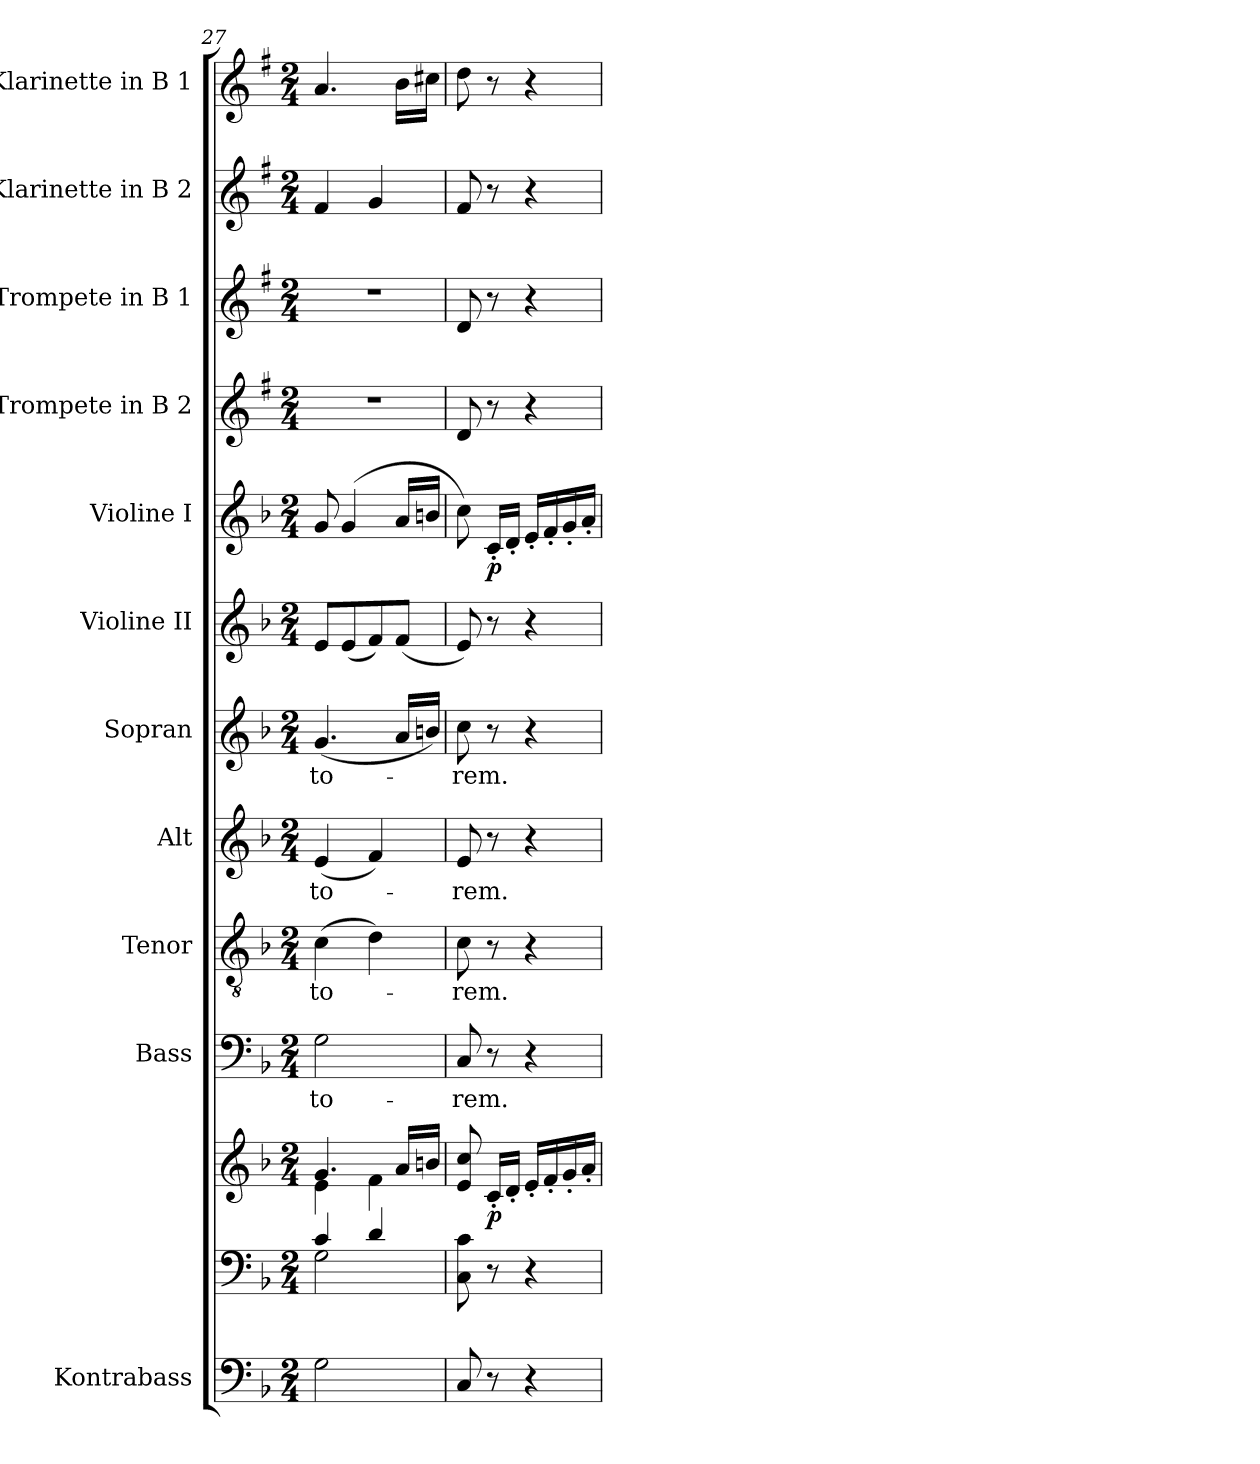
**kern	**kern	**kern	**dynam	**kern	**text	**kern	**text	**kern	**text	**kern	**text	**kern	**kern	**dynam	**kern	**kern	**kern	**kern
*part12	*part11	*part11	*part11	*part10	*part10	*part9	*part9	*part8	*part8	*part7	*part7	*part6	*part5	*part5	*part4	*part3	*part2	*part1
*staff13	*staff12	*staff11	*staff11/12	*staff10	*staff10	*staff9	*staff9	*staff8	*staff8	*staff7	*staff7	*staff6	*staff5	*staff5	*staff4	*staff3	*staff2	*staff1
*I"Kontrabass	*	*	*	*I"Bass	*	*I"Tenor	*	*I"Alt	*	*I"Sopran	*	*I"Violine II	*I"Violine I	*	*I"Trompete in B 2	*I"Trompete in B 1	*I"Klarinette in B 2	*I"Klarinette in B 1
*I'Kb.	*	*	*	*I'B	*	*I'T	*	*I'A	*	*I'S	*	*I'Vl. II	*I'Vl. I	*	*	*	*	*
*clefF4	*clefF4	*clefG2	*	*clefF4	*	*clefGv2	*	*clefG2	*	*clefG2	*	*clefG2	*clefG2	*	*clefG2	*clefG2	*clefG2	*clefG2
*ITrd7c12	*	*	*	*	*	*	*	*	*	*	*	*	*	*	*ITrd1c2	*ITrd1c2	*ITrd1c2	*ITrd1c2
*k[b-]	*k[b-]	*k[b-]	*	*k[b-]	*	*k[b-]	*	*k[b-]	*	*k[b-]	*	*k[b-]	*k[b-]	*	*k[b-]	*k[b-]	*k[b-]	*k[b-]
*F:	*F:	*F:	*	*F:	*	*F:	*	*F:	*	*F:	*	*F:	*F:	*	*F:	*F:	*F:	*F:
*M2/4	*M2/4	*M2/4	*	*M2/4	*	*M2/4	*	*M2/4	*	*M2/4	*	*M2/4	*M2/4	*	*M2/4	*M2/4	*M2/4	*M2/4
=27	=27	=27	=27	=27	=27	=27	=27	=27	=27	=27	=27	=27	=27	=27	=27	=27	=27	=27
*	*^	*^	*	*	*	*	*	*	*	*	*	*	*	*	*	*	*	*
!	!	!	!	!	!	!	!LO:LY:b	!	!LO:LY:b	!	!LO:LY:b	!	!LO:LY:b	!	!	!	!	!	!	!
2GG\	4c/	2G\	4.g/	4e\	.	2G\	-to-	(>4c\	-to-	(<4e/	-to-	(<4.g/	-to-	8e/L	8g/	.	2r	2r	4e/	4.g/
.	.	.	.	.	.	.	.	.	.	.	.	.	.	(<8e/	(<4g/	.	.	.	.	.
.	4d/	.	.	4f\	.	.	.	4d\)	.	4f/)	.	.	.	8f/)	.	.	.	.	4f/	.
.	.	.	16a/LL	.	.	.	.	.	.	.	.	16a/LL	.	(<8f/J	16a/LL	.	.	.	.	16a\LL
.	.	.	16bn/JJ	.	.	.	.	.	.	.	.	16bn/JJ)	.	.	16bn/JJ	.	.	.	.	16bn\JJ
*	*v	*v	*	*	*	*	*	*	*	*	*	*	*	*	*	*	*	*	*	*
*	*	*v	*v	*	*	*	*	*	*	*	*	*	*	*	*	*	*	*	*
=28	=28	=28	=28	=28	=28	=28	=28	=28	=28	=28	=28	=28	=28	=28	=28	=28	=28	=28
!	!	!	!	!	!LO:LY:b	!	!LO:LY:b	!	!LO:LY:b	!	!LO:LY:b	!	!	!	!	!	!	!
8CC/	8C\ 8c\	8e/ 8cc/	.	8C/	-rem.	8c\	-rem.	8e/	-rem.	8cc\	-rem.	8e/)	8cc\)	.	8c/	8c/	8e/	8cc\
!	!	!	!LO:DY:b	!	!	!	!	!	!	!	!	!	!	!LO:DY:b	!	!	!	!
8r	8r	16c'</LL	p	8r	.	8r	.	8r	.	8r	.	8r	16c'</LL	p	8r	8r	8r	8r
.	.	16d'</JJ	.	.	.	.	.	.	.	.	.	.	16d'</JJ	.	.	.	.	.
4r	4r	16e'</LL	.	4r	.	4r	.	4r	.	4r	.	4r	16e'</LL	.	4r	4r	4r	4r
.	.	16f'</	.	.	.	.	.	.	.	.	.	.	16f'</	.	.	.	.	.
.	.	16g'</	.	.	.	.	.	.	.	.	.	.	16g'</	.	.	.	.	.
.	.	16a'</JJ	.	.	.	.	.	.	.	.	.	.	16a'</JJ	.	.	.	.	.
=	=	=	=	=	=	=	=	=	=	=	=	=	=	=	=	=	=	=
*-	*-	*-	*-	*-	*-	*-	*-	*-	*-	*-	*-	*-	*-	*-	*-	*-	*-	*-
